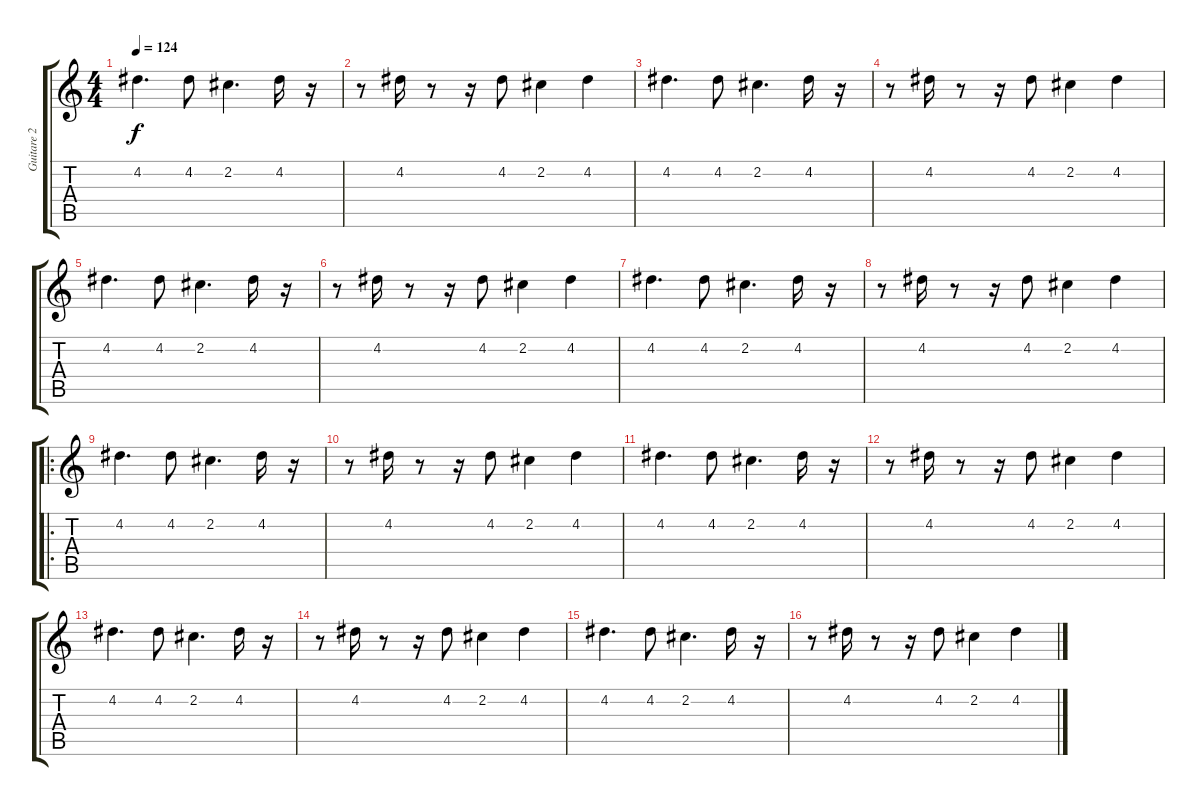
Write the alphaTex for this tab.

\track ("Guitare 2" "Guitare 2") {instrument electricguitarmuted}
\staff {score tabs}
\tuning (E4 B3 G3 D3 A2 E2) {hide}
\ts (4 4)
\tempo 124
\clef g2
\ks c
4.2.4{d dy f instrument electricguitarmuted} 4.2.8 2.2.4{d} 4.2.16 r.16 |
r.8 4.2.16 r.8 r.16 4.2.8 2.2.4 4.2.4 |
4.2.4{d} 4.2.8 2.2.4{d} 4.2.16 r.16 |
r.8 4.2.16 r.8 r.16 4.2.8 2.2.4 4.2.4 |
4.2.4{d} 4.2.8 2.2.4{d} 4.2.16 r.16 |
r.8 4.2.16 r.8 r.16 4.2.8 2.2.4 4.2.4 |
4.2.4{d} 4.2.8 2.2.4{d} 4.2.16 r.16 |
r.8 4.2.16 r.8 r.16 4.2.8 2.2.4 4.2.4 |
\ro
4.2.4{d} 4.2.8 2.2.4{d} 4.2.16 r.16 |
r.8 4.2.16 r.8 r.16 4.2.8 2.2.4 4.2.4 |
4.2.4{d} 4.2.8 2.2.4{d} 4.2.16 r.16 |
r.8 4.2.16 r.8 r.16 4.2.8 2.2.4 4.2.4 |
4.2.4{d} 4.2.8 2.2.4{d} 4.2.16 r.16 |
r.8 4.2.16 r.8 r.16 4.2.8 2.2.4 4.2.4 |
4.2.4{d} 4.2.8 2.2.4{d} 4.2.16 r.16 |
r.8 4.2.16 r.8 r.16 4.2.8 2.2.4 4.2.4
